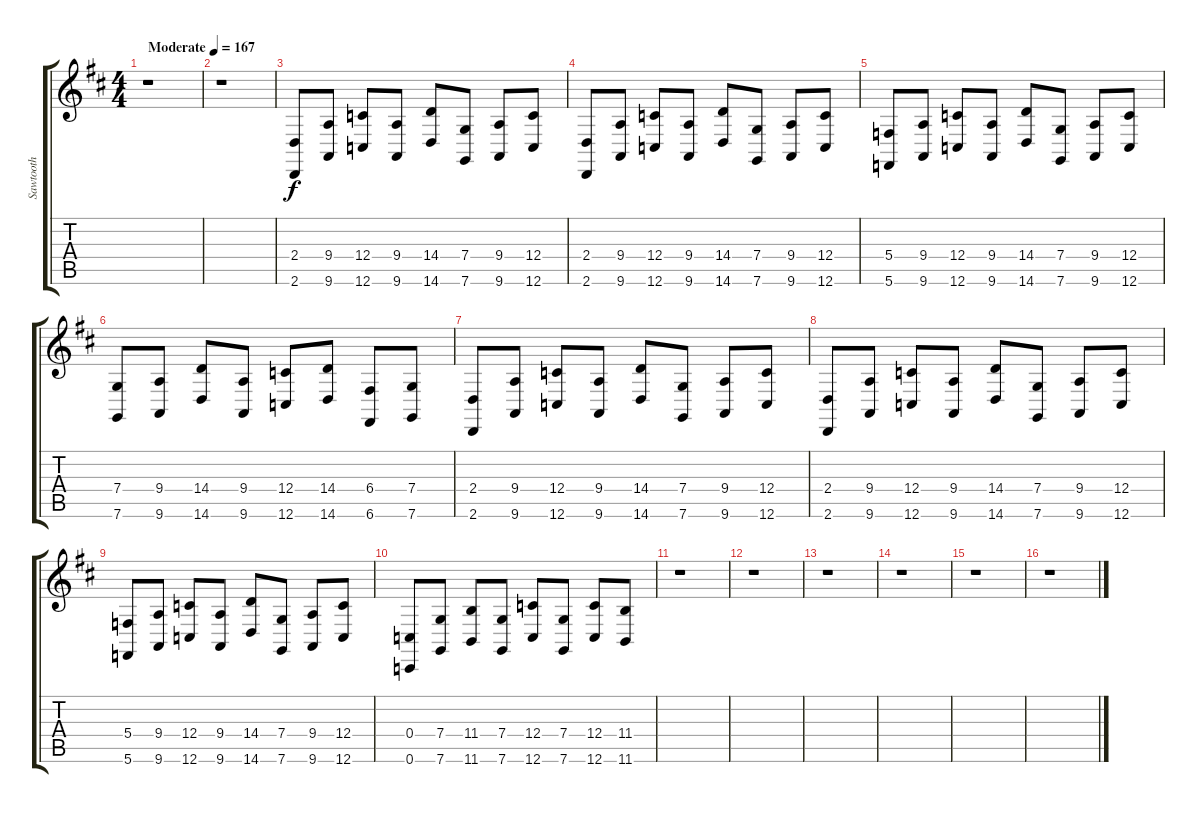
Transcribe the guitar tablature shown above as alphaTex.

\track ("Sawtooth" "Sawtooth") {instrument lead2sawtooth}
\staff {score tabs}
\tuning (D4 A3 F3 C3 G2 C2) {hide}
\ts (4 4)
\tempo (167 "Moderate")
\clef g2
\ks d
r.1{dy f instrument lead2sawtooth} |
r.1 |
(2.4 2.6).8 (9.4 9.6).8 (12.4 12.6).8 (9.4 9.6).8 (14.4 14.6).8 (7.4 7.6).8 (9.4 9.6).8 (12.4 12.6).8 |
(2.4 2.6).8 (9.4 9.6).8 (12.4 12.6).8 (9.4 9.6).8 (14.4 14.6).8 (7.4 7.6).8 (9.4 9.6).8 (12.4 12.6).8 |
(5.4 5.6).8 (9.4 9.6).8 (12.4 12.6).8 (9.4 9.6).8 (14.4 14.6).8 (7.4 7.6).8 (9.4 9.6).8 (12.4 12.6).8 |
(7.4 7.6).8 (9.4 9.6).8 (14.4 14.6).8 (9.4 9.6).8 (12.4 12.6).8 (14.4 14.6).8 (6.4 6.6).8 (7.4 7.6).8 |
(2.4 2.6).8 (9.4 9.6).8 (12.4 12.6).8 (9.4 9.6).8 (14.4 14.6).8 (7.4 7.6).8 (9.4 9.6).8 (12.4 12.6).8 |
(2.4 2.6).8 (9.4 9.6).8 (12.4 12.6).8 (9.4 9.6).8 (14.4 14.6).8 (7.4 7.6).8 (9.4 9.6).8 (12.4 12.6).8 |
(5.4 5.6).8 (9.4 9.6).8 (12.4 12.6).8 (9.4 9.6).8 (14.4 14.6).8 (7.4 7.6).8 (9.4 9.6).8 (12.4 12.6).8 |
(0.4 0.6).8 (7.4 7.6).8 (11.4 11.6).8 (7.4 7.6).8 (12.4 12.6).8 (7.4 7.6).8 (12.4 12.6).8 (11.4 11.6).8 |
r.1 |
r.1 |
r.1 |
r.1 |
r.1 |
r.1
